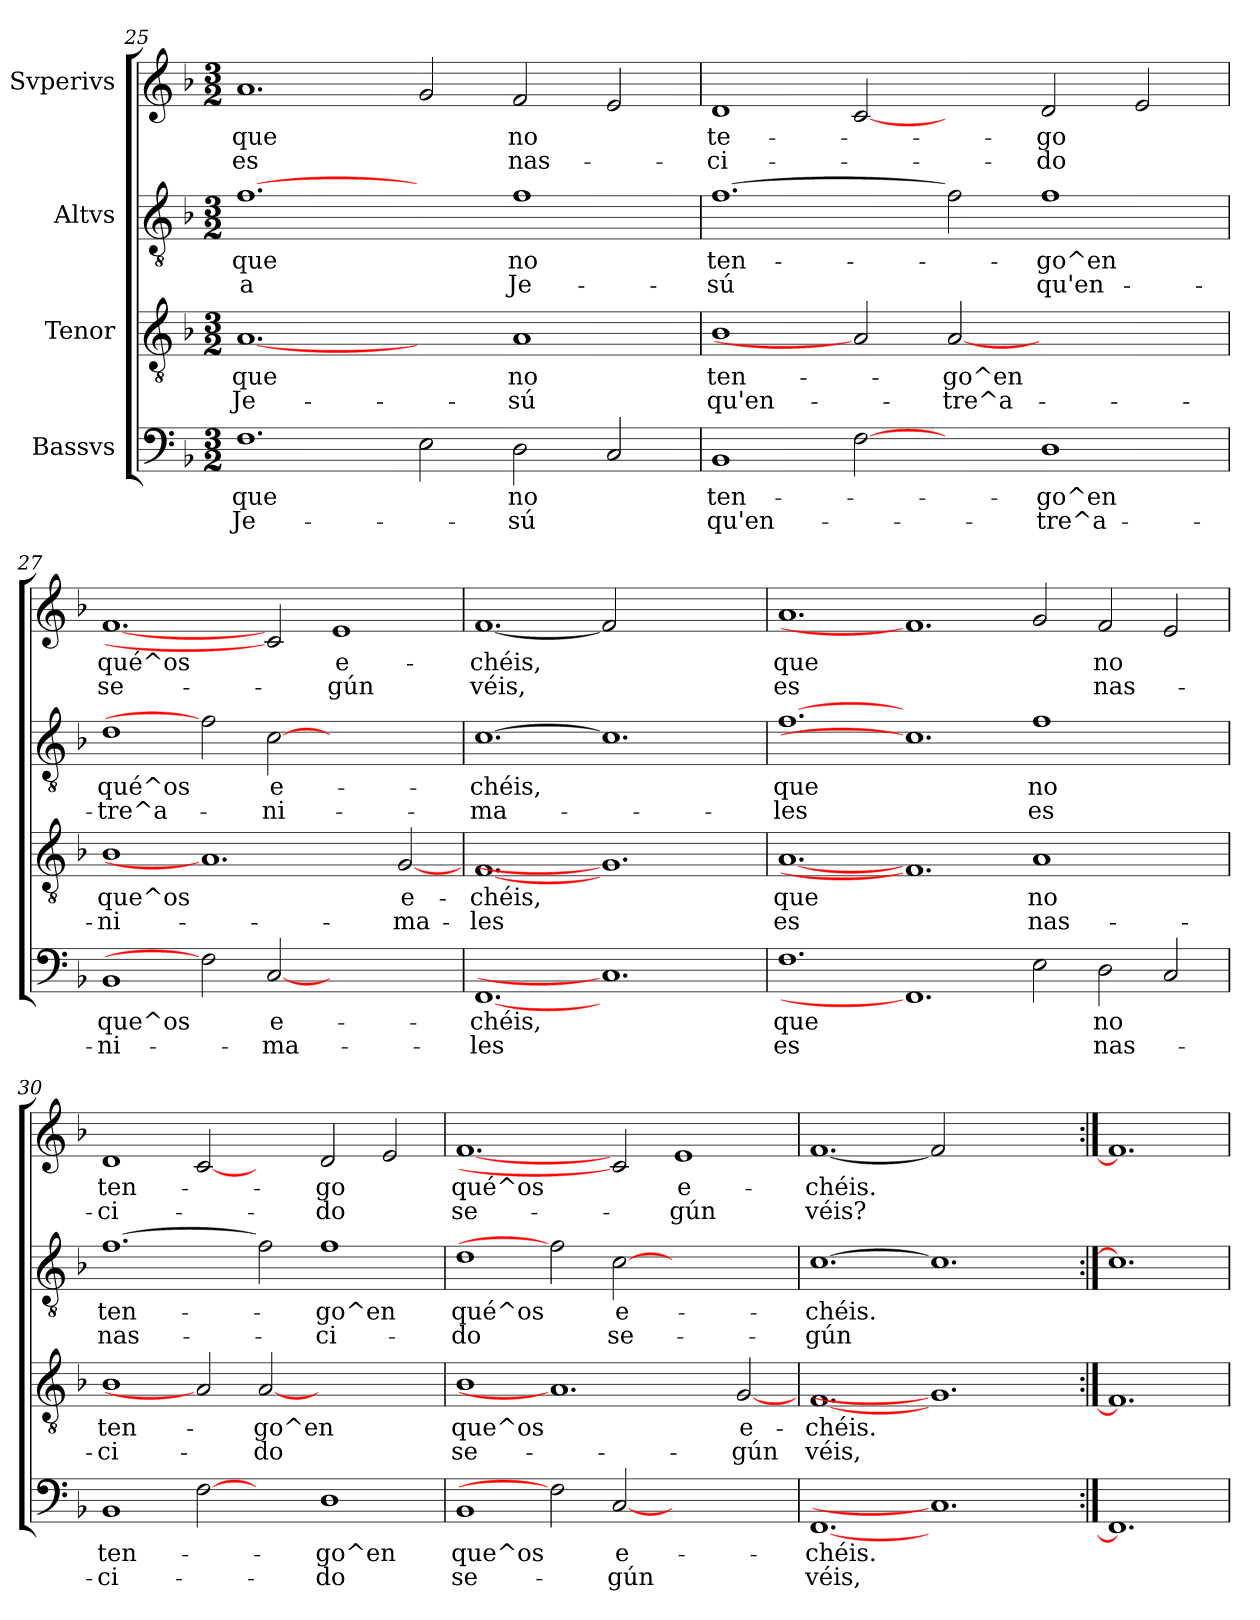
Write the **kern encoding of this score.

**kern	**text	**text	**kern	**text	**text	**kern	**text	**text	**kern	**text	**text
*part4	*part4	*part4	*part3	*part3	*part3	*part2	*part2	*part2	*part1	*part1	*part1
*staff4	*staff4	*staff4	*staff3	*staff3	*staff3	*staff2	*staff2	*staff2	*staff1	*staff1	*staff1
*I"Bassvs	*	*	*I"Tenor	*	*	*I"Altvs	*	*	*I"Svperivs	*	*
*clefF4	*	*	*clefGv2	*	*	*clefGv2	*	*	*clefG2	*	*
*k[b-]	*	*	*k[b-]	*	*	*k[b-]	*	*	*k[b-]	*	*
*F:	*	*	*F:	*	*	*F:	*	*	*F:	*	*
*M3/2	*	*	*M3/2	*	*	*M3/2	*	*	*M3/2	*	*
=25	=25	=25	=25	=25	=25	=25	=25	=25	=25	=25	=25
!	!LO:LY:b	!LO:LY:b	!	!LO:LY:b	!LO:LY:b	!	!LO:LY:b	!LO:LY:b	!	!LO:LY:b	!LO:LY:b
1.F	que	Je-	[1.A	que	Je-	[1.f	que	a	1.a	que	es
2E\	.	.	2ryy	.	.	2ryy	.	.	2g/	.	.
!	!LO:LY:b	!LO:LY:b	!	!LO:LY:b	!LO:LY:b	!	!LO:LY:b	!LO:LY:b	!	!LO:LY:b	!LO:LY:b
2D\	no	-sú	1A	no	-sú	1f	no	Je-	2f/	no	nas-
2C/	.	.	.	.	.	.	.	.	2e/	.	.
=26	=26	=26	=26	=26	=26	=26	=26	=26	=26	=26	=26
!	!LO:LY:b	!LO:LY:b	!	!LO:LY:b	!LO:LY:b	!	!LO:LY:b	!LO:LY:b	!	!LO:LY:b	!LO:LY:b
1BB-	ten-	qu'en-	1B-	ten-	qu'en-	[1.f	ten-	-sú	1d	te-	-ci-
[2F	.	.	2A]	.	.	.	.	.	[2c	.	.
!	!	!	!	!LO:LY:b	!LO:LY:b	!	!	!	!	!	!
2ryy	.	.	[2A	-go^en	-tre^a-	2f]	.	.	2ryy	.	.
!	!LO:LY:b	!LO:LY:b	!	!	!	!	!LO:LY:b	!LO:LY:b	!	!LO:LY:b	!LO:LY:b
1D	-go^en	-tre^a-	1ryy	.	.	1f	-go^en	qu'en-	2d/	-go	-do
.	.	.	.	.	.	.	.	.	2e/	.	.
=27	=27	=27	=27	=27	=27	=27	=27	=27	=27	=27	=27
!	!LO:LY:b	!LO:LY:b	!	!LO:LY:b	!LO:LY:b	!	!LO:LY:b	!LO:LY:b	!	!LO:LY:b	!LO:LY:b
1BB-	que^os	-ni-	1B-	que^os	-ni-	1d	qué^os	-tre^a-	[1.f	qué^os	se-
2F]	.	.	1.A]	.	.	2f]	.	.	.	.	.
!	!LO:LY:b	!LO:LY:b	!	!	!	!	!LO:LY:b	!LO:LY:b	!	!	!
[2C	e-	-ma-	.	.	.	[2c	e-	-ni-	2c]	.	.
!	!	!	!	!	!	!	!	!	!	!LO:LY:b	!LO:LY:b
1ryy	.	.	.	.	.	1ryy	.	.	1e	e-	-gún
!	!	!	!	!LO:LY:b	!LO:LY:b	!	!	!	!	!	!
.	.	.	[2G	e-	-ma-	.	.	.	.	.	.
!!LO:PB:g=z
=28	=28	=28	=28	=28	=28	=28	=28	=28	=28	=28	=28
!	!LO:LY:b	!LO:LY:b	!	!LO:LY:b	!LO:LY:b	!	!LO:LY:b	!LO:LY:b	!	!LO:LY:b	!LO:LY:b
[1.FF	-chéis,	-les	[1.F	-chéis,	-les	[1.c	-chéis,	-ma-	[1.f	-chéis,	véis,
1.C]	.	.	1.G]	.	.	1.c]	.	.	2f]	.	.
.	.	.	.	.	.	.	.	.	1ryy	.	.
=29	=29	=29	=29	=29	=29	=29	=29	=29	=29	=29	=29
!	!LO:LY:b	!LO:LY:b	!	!LO:LY:b	!LO:LY:b	!	!LO:LY:b	!LO:LY:b	!	!LO:LY:b	!LO:LY:b
1.F	que	es	[1.A	que	es	[1.f	que	-les	1.a	que	es
1.FF]	.	.	1.F]	.	.	1.c]	.	.	1.f]	.	.
!	!	!	!	!LO:LY:b	!LO:LY:b	!	!LO:LY:b	!LO:LY:b	!	!	!
2E\	.	.	1A	no	nas-	1f	no	es	2g/	.	.
!	!LO:LY:b	!LO:LY:b	!	!	!	!	!	!	!	!LO:LY:b	!LO:LY:b
2D\	no	nas-	.	.	.	.	.	.	2f/	no	nas-
2C/	.	.	2ryy	.	.	2ryy	.	.	2e/	.	.
=30	=30	=30	=30	=30	=30	=30	=30	=30	=30	=30	=30
!	!LO:LY:b	!LO:LY:b	!	!LO:LY:b	!LO:LY:b	!	!LO:LY:b	!LO:LY:b	!	!LO:LY:b	!LO:LY:b
1BB-	ten-	-ci-	1B-	ten-	-ci-	[1.f	ten-	nas-	1d	ten-	-ci-
[2F	.	.	2A]	.	.	.	.	.	[2c	.	.
!	!	!	!	!LO:LY:b	!LO:LY:b	!	!	!	!	!	!
2ryy	.	.	[2A	-go^en	-do	2f]	.	.	2ryy	.	.
!	!LO:LY:b	!LO:LY:b	!	!	!	!	!LO:LY:b	!LO:LY:b	!	!LO:LY:b	!LO:LY:b
1D	-go^en	-do	1ryy	.	.	1f	-go^en	-ci-	2d/	-go	-do
.	.	.	.	.	.	.	.	.	2e/	.	.
=31	=31	=31	=31	=31	=31	=31	=31	=31	=31	=31	=31
!	!LO:LY:b	!LO:LY:b	!	!LO:LY:b	!LO:LY:b	!	!LO:LY:b	!LO:LY:b	!	!LO:LY:b	!LO:LY:b
1BB-	que^os	se-	1B-	que^os	se-	1d	qué^os	-do	[1.f	qué^os	se-
2F]	.	.	1.A]	.	.	2f]	.	.	.	.	.
!	!LO:LY:b	!LO:LY:b	!	!	!	!	!LO:LY:b	!LO:LY:b	!	!	!
[2C	e-	-gún	.	.	.	[2c	e-	se-	2c]	.	.
!	!	!	!	!	!	!	!	!	!	!LO:LY:b	!LO:LY:b
1ryy	.	.	.	.	.	1ryy	.	.	1e	e-	-gún
!	!	!	!	!LO:LY:b	!LO:LY:b	!	!	!	!	!	!
.	.	.	[2G	e-	-gún	.	.	.	.	.	.
=32	=32	=32	=32	=32	=32	=32	=32	=32	=32	=32	=32
!	!LO:LY:b	!LO:LY:b	!	!LO:LY:b	!LO:LY:b	!	!LO:LY:b	!LO:LY:b	!	!LO:LY:b	!LO:LY:b
[1.FF	-chéis.	véis,	[1.F	-chéis.	véis,	[1.c	-chéis.	-gún	[1.f	-chéis.	véis?
1.C]	.	.	1.G]	.	.	1.c]	.	.	2f]	.	.
.	.	.	.	.	.	.	.	.	1ryy	.	.
=33:|!	=33:|!	=33:|!	=33:|!	=33:|!	=33:|!	=33:|!	=33:|!	=33:|!	=33:|!	=33:|!	=33:|!
1.FF]	.	.	1.F]	.	.	1.c]	.	.	1.f]	.	.
=	=	=	=	=	=	=	=	=	=	=	=
*-	*-	*-	*-	*-	*-	*-	*-	*-	*-	*-	*-
